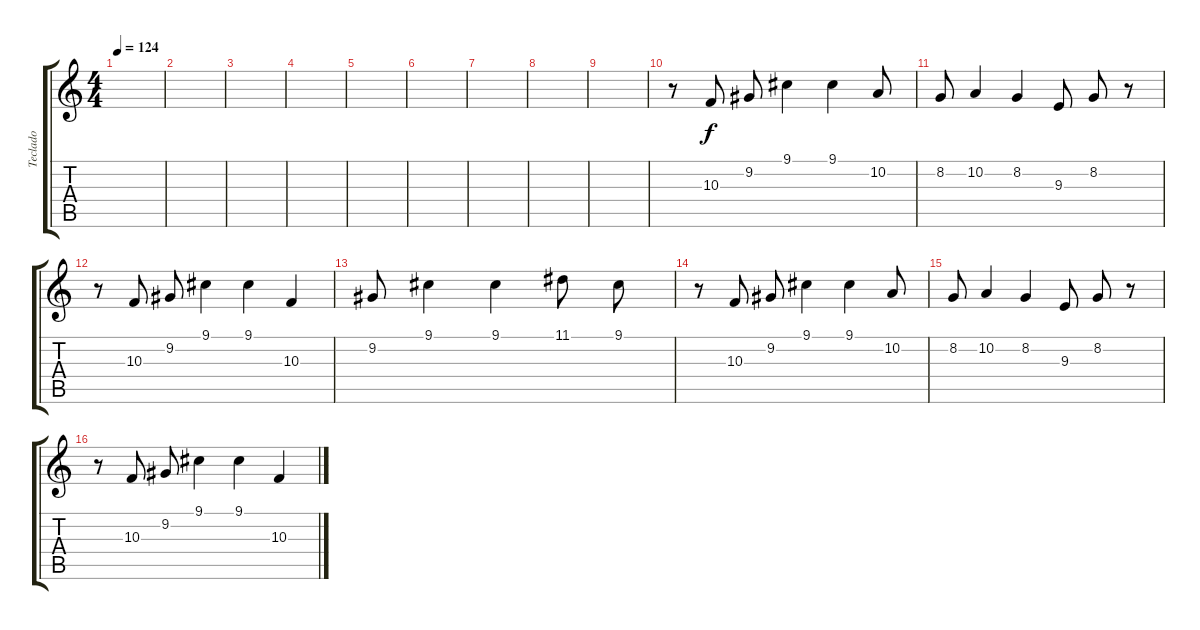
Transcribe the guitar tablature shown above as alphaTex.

\track ("Teclado" "Teclado") {instrument lead2sawtooth}
\staff {score tabs}
\tuning (E4 B3 G3 D3 A2 E2) {hide}
\ts (4 4)
\tempo 124
\clef g2
\ks c
|
|
|
|
|
|
|
|
|
r.8{volume 16} 10.3.8 9.2.8 9.1.4 9.1.4 10.2.8 |
8.2.8 10.2.4 8.2.4 9.3.8 8.2.8 r.8 |
r.8 10.3.8 9.2.8 9.1.4 9.1.4 10.3.4 |
9.2.8 9.1.4 9.1.4 11.1.8 9.1.8 |
r.8 10.3.8 9.2.8 9.1.4 9.1.4 10.2.8 |
8.2.8 10.2.4 8.2.4 9.3.8 8.2.8 r.8 |
r.8 10.3.8 9.2.8 9.1.4 9.1.4 10.3.4
